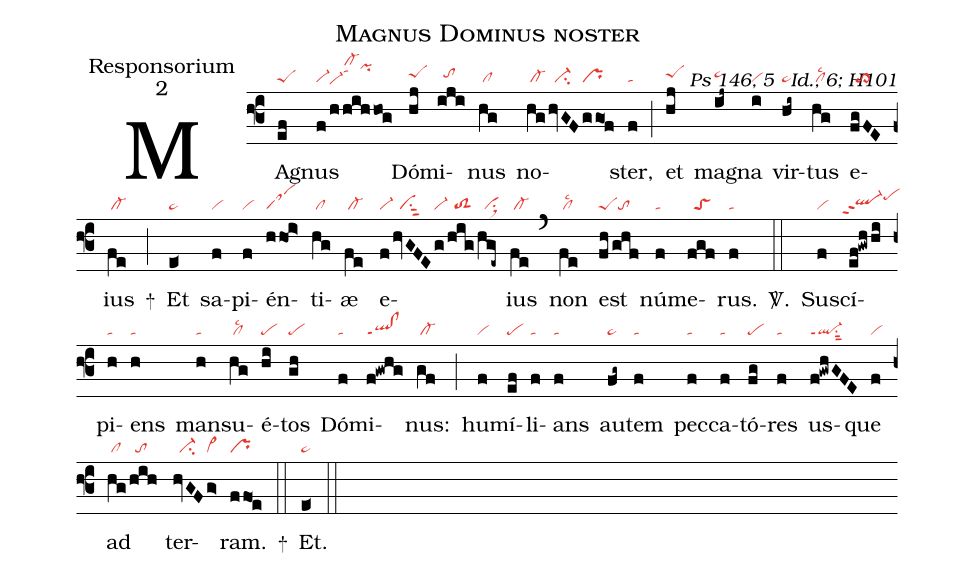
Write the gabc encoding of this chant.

name:Magnus Dominus noster;
office-part:Responsorium;
mode:2;
commentary:ꝶ Ps 146, 5 ꝟ Id., 6; H101;
nabc-lines:1;
%%
(f3)
MA(ef|peS)gnus(f|vi-|/hhihhog|vi-hetahj`cl-hmpihk) Dó(hj|peShh)mi(iji|//tohh)nus(hg|/cl) no(hg|/cl-|hvGF|//ci-|ggo1f|pr)ster,(f|ta) (;)
et(hj|peShh) ma(ij~|pe~hh)gna(i|vi) vir(hi~|pe~)tus(hg|/cllsc2) e(fgFE|//to>)ius(fe|/cl-) +(;)
Et(e<|pe~) sa(f|vi)pi(f|vi)én(hho!i>|saM)ti(hg|/cl)æ(fe|/cl-) e(f|vi-|hvGFE|//visu1sut2|g|vi-|/hig|//toS2|/hge~|//ci>)ius(fe|/cl-) (`)
non(fe|/cllsc2) est(fh|peS|/ghf|//to) nú(f|ta)me(fgf|//toS)rus.(f|ta) <sp>V/</sp>.(::)
Su(f|vi)scí(ef!gwhhi|``ql-hhppt2pehj)pi(h|ta)ens(h|ta) man(h|ta)su(hg|/cllsc2)é(hi|pe)tos(gh|pe) Dó(f|ta)mi(f!gwhg|ql!clppt1)nus:(gf|/cl-) (;)
hu(f|vi)mí(ef|pe)li(f|ta)ans(f|ta) au(fg~|pe~)tem(f|ta) pec(f|ta)ca(f|ta)tó(fg|pe)res(f|ta)
us(f!gwhGFE|ql-ppt1su1sut2)que(f|vi) ad(hg|/cl|/hih|//to) ter(hvGF|//ci-|g>|vi>)ram.(ffo1e|pr) +(::)
Et.(e<|pe~) (::)
